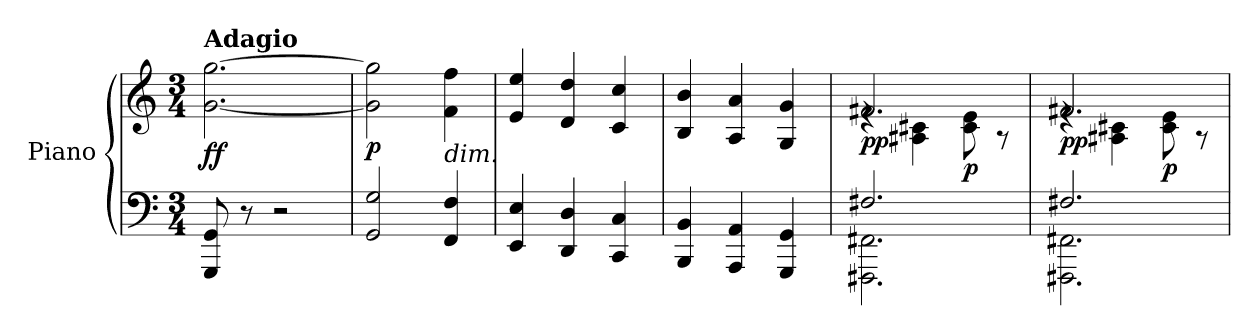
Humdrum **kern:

**kern	**kern	**dynam
*part1	*part1	*part1
*staff2	*staff1	*staff1/2
*I"Piano	*	*
*I'Pno	*	*
*clefF4	*clefG2	*
*k[]	*k[]	*
*M3/4	*M3/4	*
=1	=1	=1
!	!LO:TX:a:B:t=Adagio	!
!	!	!LO:DY:b
8GGG/ 8GG/	[2.g\ [2.gg\	ff
8r	.	.
2r	.	.
=2	=2	=2
!	!	!LO:DY:b
2GG/ 2G/	2g\] 2gg\]	p
!	!LO:TX:b:i:t=dim.	!
4FF/ 4F/	4f\ 4ff\	.
=3	=3	=3
4EE/ 4E/	4e/ 4ee/	.
4DD/ 4D/	4d/ 4dd/	.
4CC/ 4C/	4c/ 4cc/	.
=4	=4	=4
4BBB/ 4BB/	4B/ 4b/	.
4AAA/ 4AA/	4A/ 4a/	.
4GGG/ 4GG/	4G/ 4g/	.
=5	=5	=5
*^	*^	*
!	!	!	!	!LO:DY:b
2.F#X/	2.FFF#X\ 2.FF#X\	2.f#X/	4re	pp
.	.	.	4A#X\ 4c#X\	.
!	!	!	!	!LO:DY:b
.	.	.	8c#\ 8e\	p
.	.	.	8r	.
=6	=6	=6	=6	=6
!	!	!	!	!LO:DY:b
2.F#X/	2.FFF#X\ 2.FF#X\	2.f#X/	4re	pp
.	.	.	4A#X\ 4c#X\	.
!	!	!	!	!LO:DY:b
.	.	.	8c#\ 8e\	p
.	.	.	8r	.
*v	*v	*	*	*
*	*v	*v	*
=	=	=
*-	*-	*-
